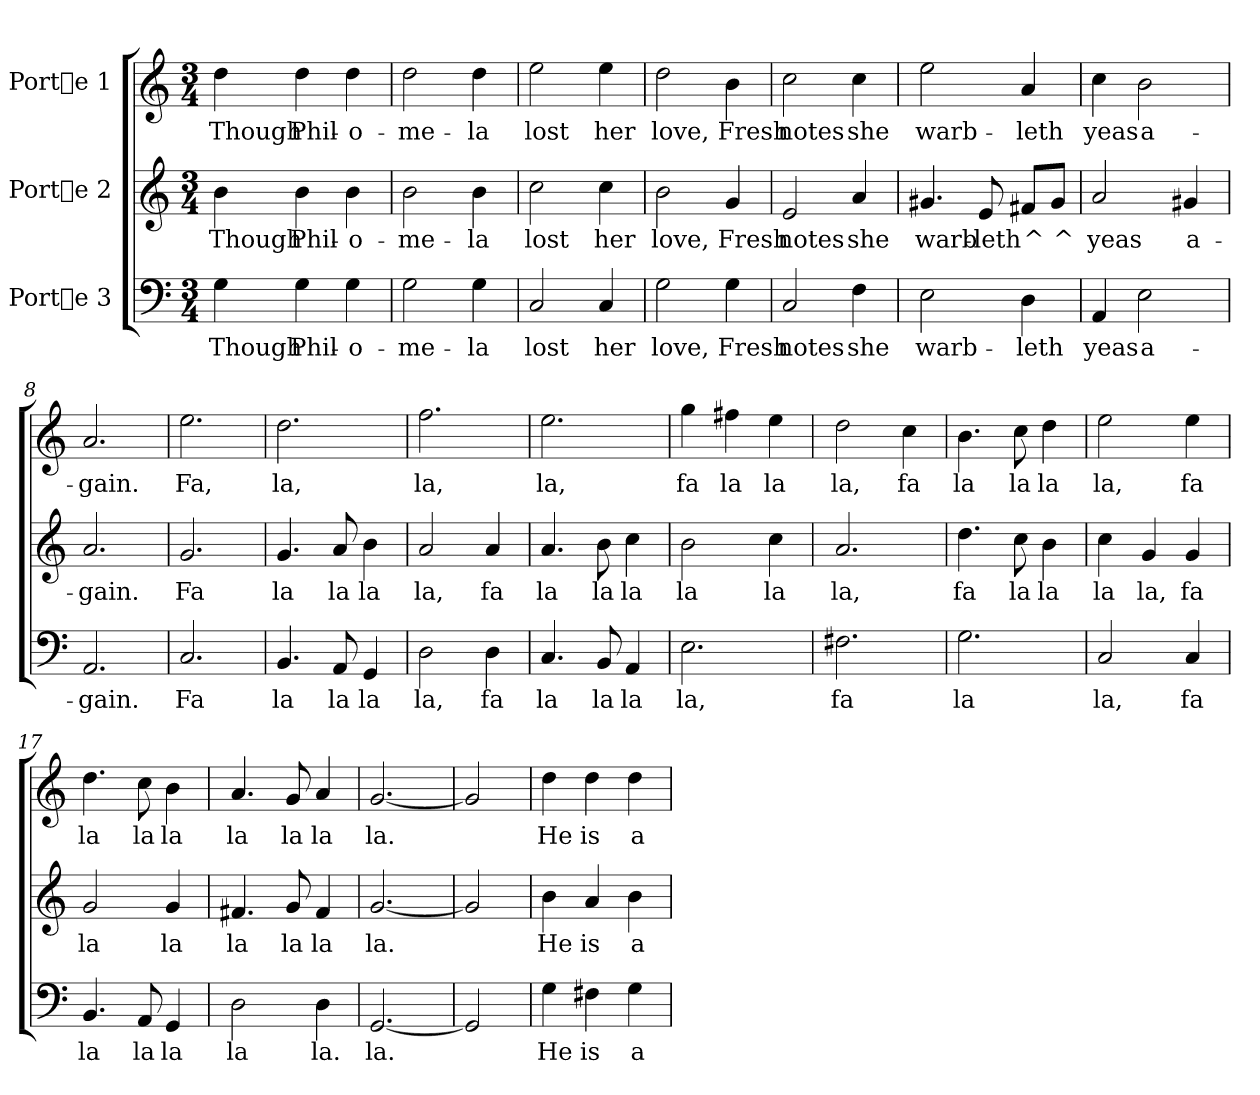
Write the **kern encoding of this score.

**kern	**text	**kern	**text	**kern	**text
*part3	*part3	*part2	*part2	*part1	*part1
*staff3	*staff3	*staff2	*staff2	*staff1	*staff1
*I"Porte 3	*	*I"Porte 2	*	*I"Porte 1	*
!!LO:PB:g=z
*stria5	*	*stria5	*	*stria5	*
*clefF4	*	*clefG2	*	*clefG2	*
*M3/4	*	*M3/4	*	*M3/4	*
*MM230	*	*MM230	*	*MM230	*
=1	=1	=1	=1	=1	=1
!	!LO:LY:b:cj	!	!LO:LY:b:cj	!	!LO:LY:b:cj
4G\	Though	4b\	Though	4dd\	Though
!	!LO:LY:b:cj	!	!LO:LY:b:cj	!	!LO:LY:b:cj
4G\	Phil-	4b\	Phil-	4dd\	Phil-
!	!LO:LY:b:cj	!	!LO:LY:b:cj	!	!LO:LY:b:cj
4G\	-o-	4b\	-o-	4dd\	-o-
=2	=2	=2	=2	=2	=2
!	!LO:LY:b:cj	!	!LO:LY:b:cj	!	!LO:LY:b:cj
2G\	-me-	2b\	-me-	2dd\	-me-
!	!LO:LY:b:cj	!	!LO:LY:b:cj	!	!LO:LY:b:cj
4G\	-la	4b\	-la	4dd\	-la
=3	=3	=3	=3	=3	=3
!	!LO:LY:b:cj	!	!LO:LY:b:cj	!	!LO:LY:b:cj
2C/	lost	2cc\	lost	2ee\	lost
!	!LO:LY:b:cj	!	!LO:LY:b:cj	!	!LO:LY:b:cj
4C/	her	4cc\	her	4ee\	her
=4	=4	=4	=4	=4	=4
!	!LO:LY:b:cj	!	!LO:LY:b:cj	!	!LO:LY:b:cj
2G\	love,	2b\	love,	2dd\	love,
!	!LO:LY:b:cj	!	!LO:LY:b:cj	!	!LO:LY:b:cj
4G\	Fresh	4g/	Fresh	4b\	Fresh
=5	=5	=5	=5	=5	=5
!	!LO:LY:b:cj	!	!LO:LY:b:cj	!	!LO:LY:b:cj
2C/	notes	2e/	notes	2cc\	notes
!	!LO:LY:b:cj	!	!LO:LY:b:cj	!	!LO:LY:b:cj
4F\	she	4a/	she	4cc\	she
=6	=6	=6	=6	=6	=6
!	!LO:LY:b:cj	!	!LO:LY:b:cj	!	!LO:LY:b:cj
2E\	warb-	4.g#X/	warb-	2ee\	warb-
!	!	!	!LO:LY:b:cj	!	!
.	.	8e/	-leth	.	.
!	!LO:LY:b:cj	!	!LO:LY:b:cj	!	!LO:LY:b:cj
4D\	-leth	8f#X/L	^	4a/	-leth
!	!	!	!LO:LY:b:cj	!	!
.	.	8g#/J	^	.	.
=7	=7	=7	=7	=7	=7
!	!LO:LY:b:cj	!	!LO:LY:b:cj	!	!LO:LY:b:cj
4AA/	yeas	2a/	yeas	4cc\	yeas
!	!LO:LY:b:cj	!	!	!	!LO:LY:b:cj
2E\	a-	.	.	2b\	a-
!	!	!	!LO:LY:b:cj	!	!
.	.	4g#X/	a-	.	.
=8	=8	=8	=8	=8	=8
!	!LO:LY:b:cj	!	!LO:LY:b:cj	!	!LO:LY:b:cj
2.AA/	-gain.	2.a/	-gain.	2.a/	-gain.
!!LO:LB:g=z
=9	=9	=9	=9	=9	=9
!	!LO:LY:b:cj	!	!LO:LY:b:cj	!	!LO:LY:b:cj
2.C/	Fa	2.g/	Fa	2.ee\	Fa,
=10	=10	=10	=10	=10	=10
!	!LO:LY:b:cj	!	!LO:LY:b:cj	!	!LO:LY:b:cj
4.BB/	la	4.g/	la	2.dd\	la,
!	!LO:LY:b:cj	!	!LO:LY:b:cj	!	!
8AA/	la	8a/	la	.	.
!	!LO:LY:b:cj	!	!LO:LY:b:cj	!	!
4GG/	la	4b\	la	.	.
=11	=11	=11	=11	=11	=11
!	!LO:LY:b:cj	!	!LO:LY:b:cj	!	!LO:LY:b:cj
2D\	la,	2a/	la,	2.ff\	la,
!	!LO:LY:b:cj	!	!LO:LY:b:cj	!	!
4D\	fa	4a/	fa	.	.
=12	=12	=12	=12	=12	=12
!	!LO:LY:b:cj	!	!LO:LY:b:cj	!	!LO:LY:b:cj
4.C/	la	4.a/	la	2.ee\	la,
!	!LO:LY:b:cj	!	!LO:LY:b:cj	!	!
8BB/	la	8b\	la	.	.
!	!LO:LY:b:cj	!	!LO:LY:b:cj	!	!
4AA/	la	4cc\	la	.	.
=13	=13	=13	=13	=13	=13
!	!LO:LY:b:cj	!	!LO:LY:b:cj	!	!LO:LY:b:cj
2.E\	la,	2b\	la	4gg\	fa
!	!	!	!	!	!LO:LY:b:cj
.	.	.	.	4ff#X\	la
!	!	!	!LO:LY:b:cj	!	!LO:LY:b:cj
.	.	4cc\	la	4ee\	la
=14	=14	=14	=14	=14	=14
!	!LO:LY:b:cj	!	!LO:LY:b:cj	!	!LO:LY:b:cj
2.F#X\	fa	2.a/	la,	2dd\	la,
!	!	!	!	!	!LO:LY:b:cj
.	.	.	.	4cc\	fa
=15	=15	=15	=15	=15	=15
!	!LO:LY:b:cj	!	!LO:LY:b:cj	!	!LO:LY:b:cj
2.G\	la	4.dd\	fa	4.b\	la
!	!	!	!LO:LY:b:cj	!	!LO:LY:b:cj
.	.	8cc\	la	8cc\	la
!	!	!	!LO:LY:b:cj	!	!LO:LY:b:cj
.	.	4b\	la	4dd\	la
=16	=16	=16	=16	=16	=16
!	!LO:LY:b:cj	!	!LO:LY:b:cj	!	!LO:LY:b:cj
2C/	la,	4cc\	la	2ee\	la,
!	!	!	!LO:LY:b:cj	!	!
.	.	4g/	la,	.	.
!	!LO:LY:b:cj	!	!LO:LY:b:cj	!	!LO:LY:b:cj
4C/	fa	4g/	fa	4ee\	fa
=17	=17	=17	=17	=17	=17
!	!LO:LY:b:cj	!	!LO:LY:b:cj	!	!LO:LY:b:cj
4.BB/	la	2g/	la	4.dd\	la
!	!LO:LY:b:cj	!	!	!	!LO:LY:b:cj
8AA/	la	.	.	8cc\	la
!	!LO:LY:b:cj	!	!LO:LY:b:cj	!	!LO:LY:b:cj
4GG/	la	4g/	la	4b\	la
!!LO:LB:g=z
=18	=18	=18	=18	=18	=18
!	!LO:LY:b:cj	!	!LO:LY:b:cj	!	!LO:LY:b:cj
2D\	la	4.f#X/	la	4.a/	la
!	!	!	!LO:LY:b:cj	!	!LO:LY:b:cj
.	.	8g/	la	8g/	la
!	!LO:LY:b:cj	!	!LO:LY:b:cj	!	!LO:LY:b:cj
4D\	la.	4f#/	la	4a/	la
=19	=19	=19	=19	=19	=19
!	!LO:LY:b:cj	!	!LO:LY:b:cj	!	!LO:LY:b:cj
[<2.GG/	la.	[<2.g/	la.	[<2.g/	la.
=20	=20	=20	=20	=20	=20
2GG/]	.	2g/]	.	2g/]	.
=21	=21	=21	=21	=21	=21
!	!LO:LY:b:cj	!	!LO:LY:b:cj	!	!LO:LY:b:cj
4G\	He	4b\	He	4dd\	He
!	!LO:LY:b:cj	!	!LO:LY:b:cj	!	!LO:LY:b:cj
4F#X\	is	4a/	is	4dd\	is
!	!LO:LY:b:cj	!	!LO:LY:b:cj	!	!LO:LY:b:cj
4G\	a	4b\	a	4dd\	a
=	=	=	=	=	=
*-	*-	*-	*-	*-	*-
